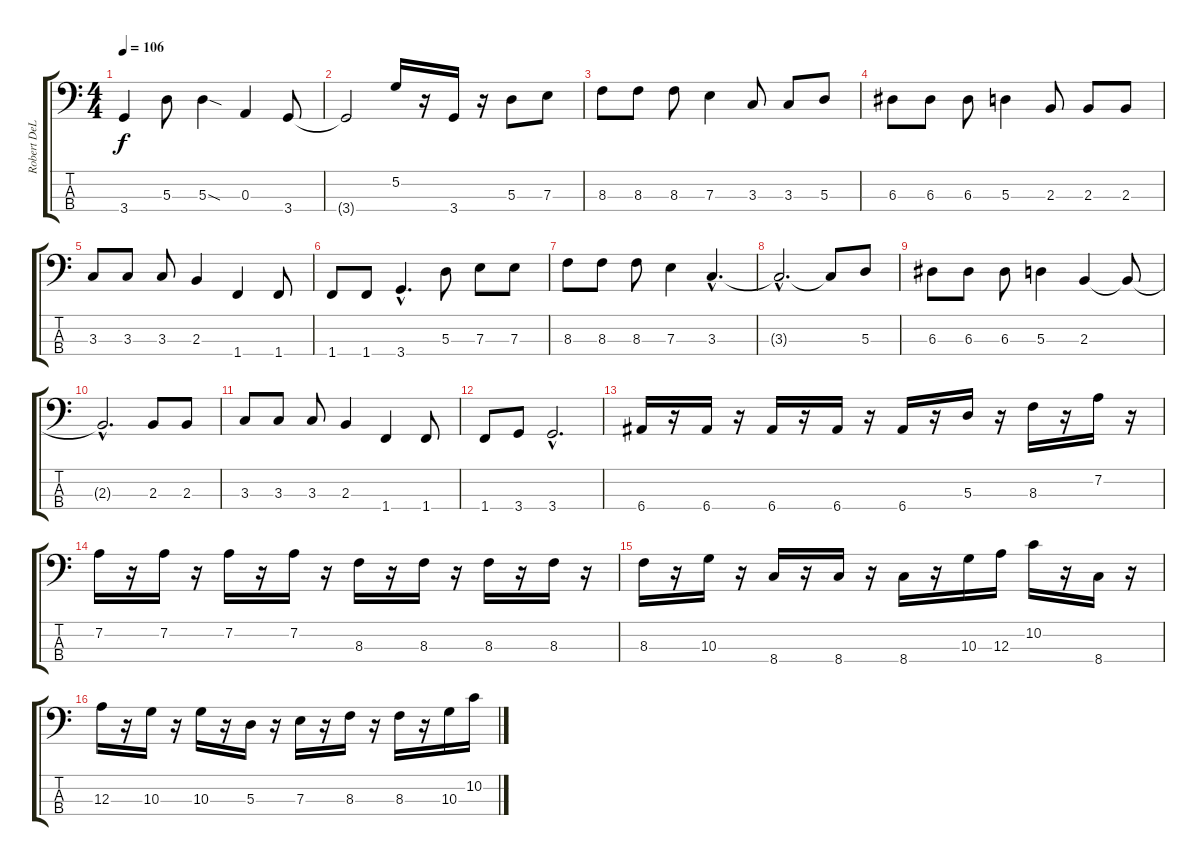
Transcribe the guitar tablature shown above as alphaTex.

\track ("Robert DeLeo" "Robert DeL") {instrument electricbassfinger}
\staff {score tabs}
\tuning (G2 D2 A1 E1) {hide}
\ts (4 4)
\tempo 106
\clef f4
\ks c
3.4.4{dy f} 5.3.8 5.3{sod}.4 0.3.4 3.4.8 |
3.4{t}.2 5.2.16 r.16 3.4.16 r.16 5.3.8 7.3.8 |
8.3.8 8.3.8 8.3.8 7.3.4 3.3.8 3.3.8 5.3.8 |
6.3.8 6.3.8 6.3.8 5.3.4 2.3.8 2.3.8 2.3.8 |
3.3.8 3.3.8 3.3.8 2.3.4 1.4.4 1.4.8 |
1.4.8 1.4.8 3.4{hac}.4{d} 5.3.8 7.3.8 7.3.8 |
8.3.8 8.3.8 8.3.8 7.3.4 3.3{hac}.4{d} |
3.3{hac t}.2{d} 3.3{t}.8 5.3.8 |
6.3.8 6.3.8 6.3.8 5.3.4 2.3.4 2.3{t}.8 |
2.3{hac t}.2{d} 2.3.8 2.3.8 |
3.3.8 3.3.8 3.3.8 2.3.4 1.4.4 1.4.8 |
1.4.8 3.4.8 3.4{hac}.2{d} |
6.4.16 r.16 6.4.16 r.16 6.4.16 r.16 6.4.16 r.16 6.4.16 r.16 5.3.16 r.16 8.3.16 r.16 7.2.16 r.16 |
7.2.16 r.16 7.2.16 r.16 7.2.16 r.16 7.2.16 r.16 8.3.16 r.16 8.3.16 r.16 8.3.16 r.16 8.3.16 r.16 |
8.3.16 r.16 10.3.16 r.16 8.4.16 r.16 8.4.16 r.16 8.4.16 r.16 10.3.16 12.3.16 10.2.16 r.16 8.4.16 r.16 |
12.3.16 r.16 10.3.16 r.16 10.3.16 r.16 5.3.16 r.16 7.3.16 r.16 8.3.16 r.16 8.3.16 r.16 10.3.16 10.2.16
